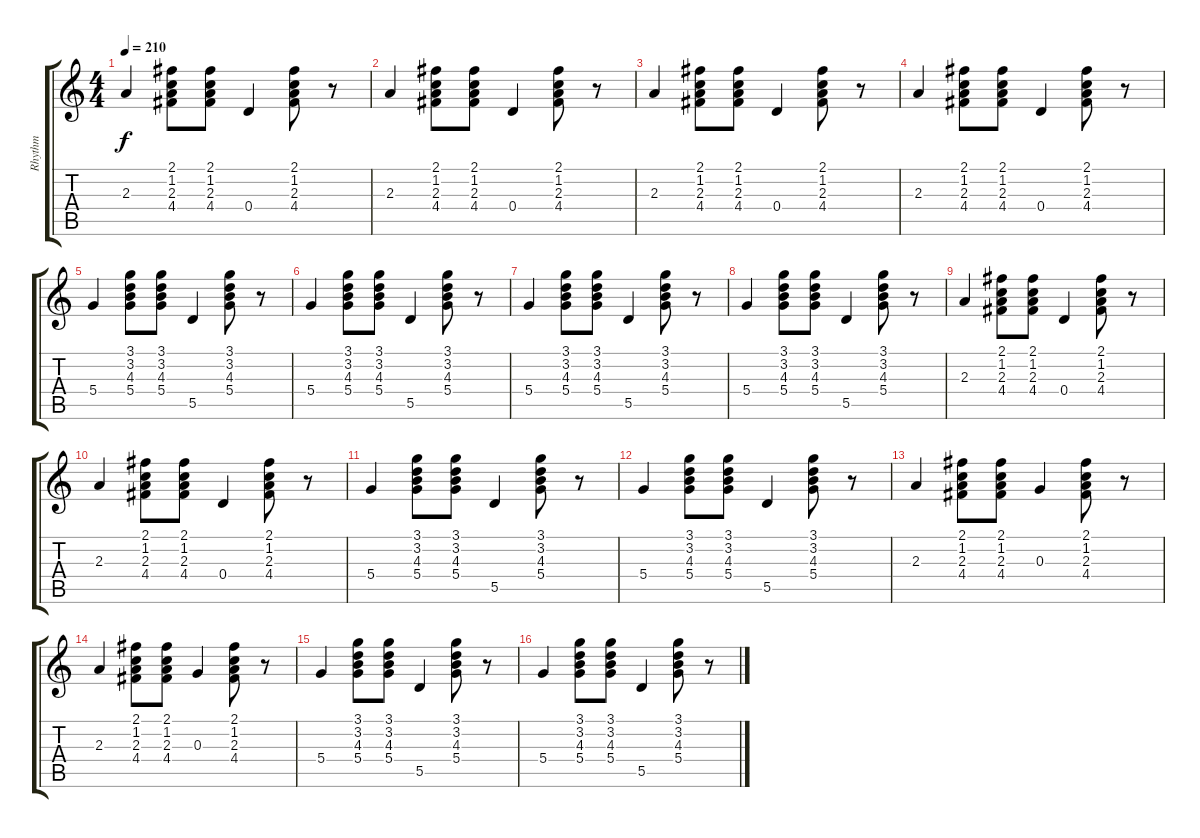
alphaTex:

\track ("Rhythm" "Rhythm") {instrument electricguitarjazz}
\staff {score tabs}
\tuning (E4 B3 G3 D3 A2 E2) {hide}
\ts (4 4)
\tempo 210
\clef g2
\ks c
2.3.4{dy f} (2.1 1.2 2.3 4.4).8 (2.1 1.2 2.3 4.4).8 0.4.4 (2.1 1.2 2.3 4.4).8 r.8 |
2.3.4 (2.1 1.2 2.3 4.4).8 (2.1 1.2 2.3 4.4).8 0.4.4 (2.1 1.2 2.3 4.4).8 r.8 |
2.3.4 (2.1 1.2 2.3 4.4).8 (2.1 1.2 2.3 4.4).8 0.4.4 (2.1 1.2 2.3 4.4).8 r.8 |
2.3.4 (2.1 1.2 2.3 4.4).8 (2.1 1.2 2.3 4.4).8 0.4.4 (2.1 1.2 2.3 4.4).8 r.8 |
5.4.4 (3.1 3.2 4.3 5.4).8 (3.1 3.2 4.3 5.4).8 5.5.4 (3.1 3.2 4.3 5.4).8 r.8 |
5.4.4 (3.1 3.2 4.3 5.4).8 (3.1 3.2 4.3 5.4).8 5.5.4 (3.1 3.2 4.3 5.4).8 r.8 |
5.4.4 (3.1 3.2 4.3 5.4).8 (3.1 3.2 4.3 5.4).8 5.5.4 (3.1 3.2 4.3 5.4).8 r.8 |
5.4.4 (3.1 3.2 4.3 5.4).8 (3.1 3.2 4.3 5.4).8 5.5.4 (3.1 3.2 4.3 5.4).8 r.8 |
2.3.4 (2.1 1.2 2.3 4.4).8 (2.1 1.2 2.3 4.4).8 0.4.4 (2.1 1.2 2.3 4.4).8 r.8 |
2.3.4 (2.1 1.2 2.3 4.4).8 (2.1 1.2 2.3 4.4).8 0.4.4 (2.1 1.2 2.3 4.4).8 r.8 |
5.4.4 (3.1 3.2 4.3 5.4).8 (3.1 3.2 4.3 5.4).8 5.5.4 (3.1 3.2 4.3 5.4).8 r.8 |
5.4.4 (3.1 3.2 4.3 5.4).8 (3.1 3.2 4.3 5.4).8 5.5.4 (3.1 3.2 4.3 5.4).8 r.8 |
2.3.4 (2.1 1.2 2.3 4.4).8 (2.1 1.2 2.3 4.4).8 0.3.4 (2.1 1.2 2.3 4.4).8 r.8 |
2.3.4 (2.1 1.2 2.3 4.4).8 (2.1 1.2 2.3 4.4).8 0.3.4 (2.1 1.2 2.3 4.4).8 r.8 |
5.4.4 (3.1 3.2 4.3 5.4).8 (3.1 3.2 4.3 5.4).8 5.5.4 (3.1 3.2 4.3 5.4).8 r.8 |
5.4.4 (3.1 3.2 4.3 5.4).8 (3.1 3.2 4.3 5.4).8 5.5.4 (3.1 3.2 4.3 5.4).8 r.8
